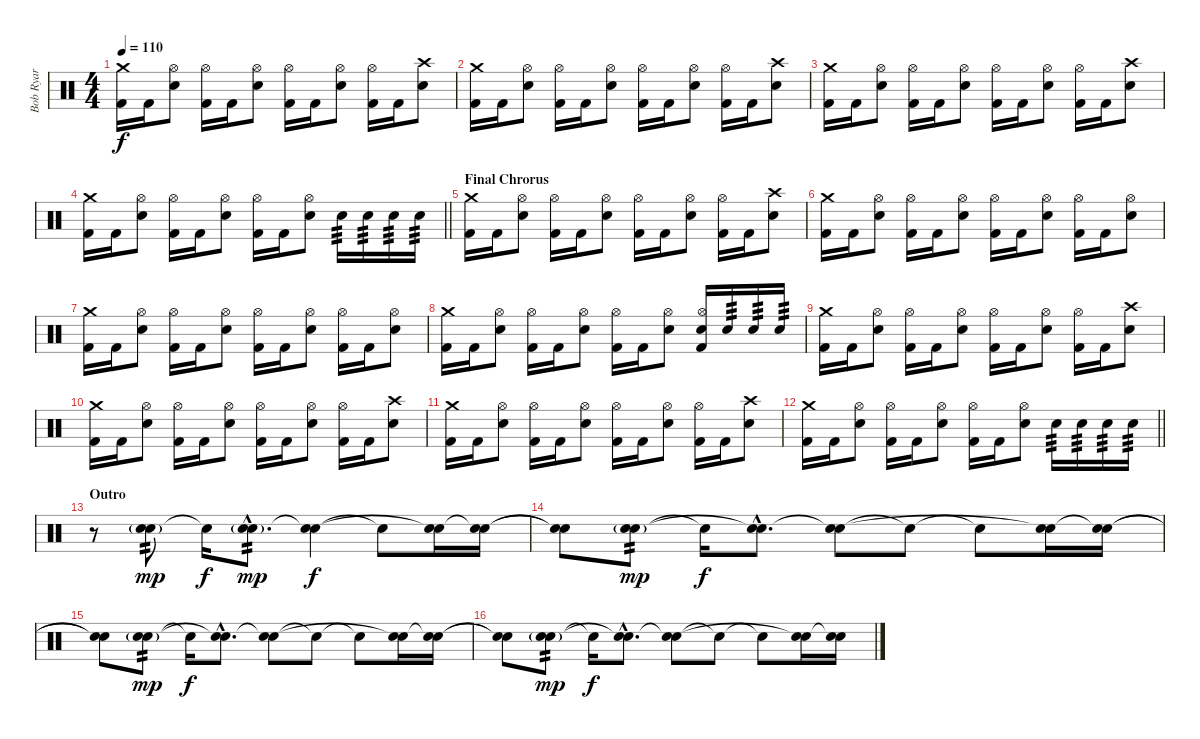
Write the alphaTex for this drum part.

\track ("Bob Ryar " "Bob Ryar ") {instrument percussion}
\staff {score}
\articulation defaults
\ts (4 4)
\tempo 110
\clef neutral
\ks c
("Crash medium (hit)" "Kick (hit) 2").16{dy f} "Kick (hit) 2".16 ("Hi-Hat (open)" "Electric Snare (hit)").8 ("Hi-Hat (open)" "Kick (hit) 2").16 "Kick (hit) 2".16 ("Hi-Hat (open)" "Electric Snare (hit)").8 ("Hi-Hat (open)" "Kick (hit) 2").16 "Kick (hit) 2".16 ("Hi-Hat (open)" "Electric Snare (hit)").8 ("Hi-Hat (open)" "Kick (hit) 2").16 "Kick (hit) 2".16 ("Crash high (hit)" "Electric Snare (hit)").8 |
("Crash medium (hit)" "Kick (hit) 2").16 "Kick (hit) 2".16 ("Hi-Hat (open)" "Electric Snare (hit)").8 ("Hi-Hat (open)" "Kick (hit) 2").16 "Kick (hit) 2".16 ("Hi-Hat (open)" "Electric Snare (hit)").8 ("Hi-Hat (open)" "Kick (hit) 2").16 "Kick (hit) 2".16 ("Hi-Hat (open)" "Electric Snare (hit)").8 ("Hi-Hat (open)" "Kick (hit) 2").16 "Kick (hit) 2".16 ("Crash high (hit)" "Electric Snare (hit)").8 |
("Crash medium (hit)" "Kick (hit) 2").16 "Kick (hit) 2".16 ("Hi-Hat (open)" "Electric Snare (hit)").8 ("Hi-Hat (open)" "Kick (hit) 2").16 "Kick (hit) 2".16 ("Hi-Hat (open)" "Electric Snare (hit)").8 ("Hi-Hat (open)" "Kick (hit) 2").16 "Kick (hit) 2".16 ("Hi-Hat (open)" "Electric Snare (hit)").8 ("Hi-Hat (open)" "Kick (hit) 2").16 "Kick (hit) 2".16 ("Crash high (hit)" "Electric Snare (hit)").8 |
\barLineRight lightlight
("Crash medium (hit)" "Kick (hit) 2").16 "Kick (hit) 2".16 ("Hi-Hat (open)" "Electric Snare (hit)").8 ("Hi-Hat (open)" "Kick (hit) 2").16 "Kick (hit) 2".16 ("Hi-Hat (open)" "Electric Snare (hit)").8 ("Hi-Hat (open)" "Kick (hit) 2").16 "Kick (hit) 2".16 ("Hi-Hat (open)" "Electric Snare (hit)").8 "Electric Snare (hit)".16{tp 3} "Electric Snare (hit)".16{tp 3} "Electric Snare (hit)".16{tp 3} "Electric Snare (hit)".16{tp 3} |
\section ("" "Final Chrorus")
("Crash medium (hit)" "Kick (hit) 2").16 "Kick (hit) 2".16 ("Hi-Hat (open)" "Electric Snare (hit)").8 ("Hi-Hat (open)" "Kick (hit) 2").16 "Kick (hit) 2".16 ("Hi-Hat (open)" "Electric Snare (hit)").8 ("Hi-Hat (open)" "Kick (hit) 2").16 "Kick (hit) 2".16 ("Hi-Hat (open)" "Electric Snare (hit)").8 ("Hi-Hat (open)" "Kick (hit) 2").16 "Kick (hit) 2".16 ("Crash high (hit)" "Electric Snare (hit)").8 |
("Crash medium (hit)" "Kick (hit) 2").16 "Kick (hit) 2".16 ("Hi-Hat (open)" "Electric Snare (hit)").8 ("Hi-Hat (open)" "Kick (hit) 2").16 "Kick (hit) 2".16 ("Hi-Hat (open)" "Electric Snare (hit)").8 ("Hi-Hat (open)" "Kick (hit) 2").16 "Kick (hit) 2".16 ("Hi-Hat (open)" "Electric Snare (hit)").8 ("Hi-Hat (open)" "Kick (hit) 2").16 "Kick (hit) 2".16 ("Hi-Hat (open)" "Electric Snare (hit)").8 |
("Crash medium (hit)" "Kick (hit) 2").16 "Kick (hit) 2".16 ("Hi-Hat (open)" "Electric Snare (hit)").8 ("Hi-Hat (open)" "Kick (hit) 2").16 "Kick (hit) 2".16 ("Hi-Hat (open)" "Electric Snare (hit)").8 ("Hi-Hat (open)" "Kick (hit) 2").16 "Kick (hit) 2".16 ("Hi-Hat (open)" "Electric Snare (hit)").8 ("Hi-Hat (open)" "Kick (hit) 2").16 "Kick (hit) 2".16 ("Hi-Hat (open)" "Electric Snare (hit)").8 |
("Crash medium (hit)" "Kick (hit) 2").16 "Kick (hit) 2".16 ("Hi-Hat (open)" "Electric Snare (hit)").8 ("Hi-Hat (open)" "Kick (hit) 2").16 "Kick (hit) 2".16 ("Hi-Hat (open)" "Electric Snare (hit)").8 ("Hi-Hat (open)" "Kick (hit) 2").16 "Kick (hit) 2".16 ("Hi-Hat (open)" "Electric Snare (hit)").8 ("Hi-Hat (open)" "Electric Snare (hit)" "Kick (hit) 2").16 "Electric Snare (hit)".16{tp 3} "Electric Snare (hit)".16{tp 3} "Electric Snare (hit)".16{tp 3} |
("Crash medium (hit)" "Kick (hit) 2").16 "Kick (hit) 2".16 ("Hi-Hat (open)" "Electric Snare (hit)").8 ("Hi-Hat (open)" "Kick (hit) 2").16 "Kick (hit) 2".16 ("Hi-Hat (open)" "Electric Snare (hit)").8 ("Hi-Hat (open)" "Kick (hit) 2").16 "Kick (hit) 2".16 ("Hi-Hat (open)" "Electric Snare (hit)").8 ("Hi-Hat (open)" "Kick (hit) 2").16 "Kick (hit) 2".16 ("Crash high (hit)" "Electric Snare (hit)").8 |
("Crash medium (hit)" "Kick (hit) 2").16 "Kick (hit) 2".16 ("Hi-Hat (open)" "Electric Snare (hit)").8 ("Hi-Hat (open)" "Kick (hit) 2").16 "Kick (hit) 2".16 ("Hi-Hat (open)" "Electric Snare (hit)").8 ("Hi-Hat (open)" "Kick (hit) 2").16 "Kick (hit) 2".16 ("Hi-Hat (open)" "Electric Snare (hit)").8 ("Hi-Hat (open)" "Kick (hit) 2").16 "Kick (hit) 2".16 ("Crash high (hit)" "Electric Snare (hit)").8 |
("Crash medium (hit)" "Kick (hit) 2").16 "Kick (hit) 2".16 ("Hi-Hat (open)" "Electric Snare (hit)").8 ("Hi-Hat (open)" "Kick (hit) 2").16 "Kick (hit) 2".16 ("Hi-Hat (open)" "Electric Snare (hit)").8 ("Hi-Hat (open)" "Kick (hit) 2").16 "Kick (hit) 2".16 ("Hi-Hat (open)" "Electric Snare (hit)").8 ("Hi-Hat (open)" "Kick (hit) 2").16 "Kick (hit) 2".16 ("Crash high (hit)" "Electric Snare (hit)").8 |
\barLineRight lightlight
("Crash medium (hit)" "Kick (hit) 2").16 "Kick (hit) 2".16 ("Hi-Hat (open)" "Electric Snare (hit)").8 ("Hi-Hat (open)" "Kick (hit) 2").16 "Kick (hit) 2".16 ("Hi-Hat (open)" "Electric Snare (hit)").8 ("Hi-Hat (open)" "Kick (hit) 2").16 "Kick (hit) 2".16 ("Hi-Hat (open)" "Electric Snare (hit)").8 "Electric Snare (hit)".16{tp 3} "Electric Snare (hit)".16{tp 3} "Electric Snare (hit)".16{tp 3} "Electric Snare (hit)".16{tp 3} |
\section ("" "Outro")
r.8 ("Electric Snare (hit)" "Electric Snare (hit)"{g}).8{tp 2 dy mp} "Snare (hit)"{t}.16{dy f} ("Electric Snare (hit)"{hac} "Electric Snare (hit)"{g hac}).8{d tp 2 dy mp} ("Electric Snare (hit)" "Snare (hit)"{t}).4{dy f} "Snare (hit)"{t}.8 ("Electric Snare (hit)" "Snare (hit)"{t}).16 ("Electric Snare (hit)" "Electric Snare (hit)"{t}).16 |
("Electric Snare (hit)"{t} "Snare (hit)"{t}).8 ("Electric Snare (hit)" "Electric Snare (hit)"{g}).8{tp 2 dy mp} "Snare (hit)"{t}.16{dy f} ("Electric Snare (hit)"{hac} "Snare (hit)"{hac t}).8{d} ("Electric Snare (hit)" "Snare (hit)"{t}).8 "Snare (hit)"{t}.8 "Snare (hit)"{t}.8 ("Electric Snare (hit)" "Snare (hit)"{t}).16 ("Electric Snare (hit)" "Snare (hit)"{t}).16 |
("Electric Snare (hit)"{t} "Snare (hit)"{t}).8 ("Electric Snare (hit)" "Electric Snare (hit)"{g}).8{tp 2 dy mp} "Snare (hit)"{t}.16{dy f} ("Electric Snare (hit)"{hac} "Snare (hit)"{hac t}).8{d} ("Electric Snare (hit)" "Snare (hit)"{t}).8 "Snare (hit)"{t}.8 "Snare (hit)"{t}.8 ("Electric Snare (hit)" "Snare (hit)"{t}).16 ("Electric Snare (hit)" "Snare (hit)"{t}).16 |
("Electric Snare (hit)"{t} "Snare (hit)"{t}).8 ("Electric Snare (hit)" "Electric Snare (hit)"{g}).8{tp 2 dy mp} "Snare (hit)"{t}.16{dy f} ("Electric Snare (hit)"{hac} "Snare (hit)"{hac t}).8{d} ("Electric Snare (hit)" "Snare (hit)"{t}).8 "Snare (hit)"{t}.8 "Snare (hit)"{t}.8 ("Electric Snare (hit)" "Snare (hit)"{t}).16 ("Electric Snare (hit)" "Snare (hit)"{t}).16
